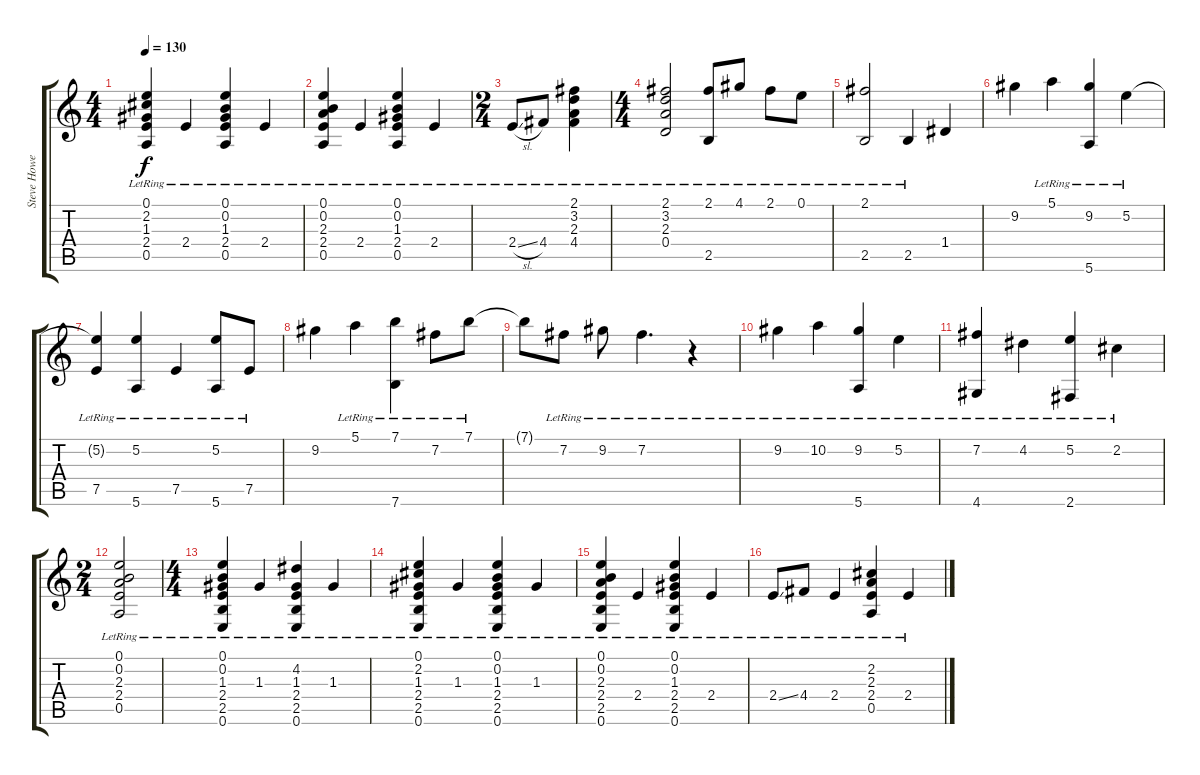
\track ("Steve Howe" "Steve Howe") {instrument acousticguitarsteel}
\staff {score tabs}
\tuning (E4 B3 G3 D3 A2 E2) {hide}
\ts (4 4)
\tempo 130
\clef g2
\ks c
(0.1{lr} 2.2{lr} 1.3{lr} 2.4{lr} 0.5{lr}).4{dy f} 2.4{lr}.4 (0.1{lr} 0.2{lr} 1.3{lr} 2.4{lr} 0.5{lr}).4 2.4{lr}.4 |
(0.1{lr} 0.2{lr} 2.3{lr} 2.4{lr} 0.5{lr}).4 2.4{lr}.4 (0.1{lr} 0.2{lr} 1.3{lr} 2.4{lr} 0.5{lr}).4 2.4{lr}.4 |
\ts (2 4)
2.4{sl lr}.8 4.4{lr}.8 (2.1{lr} 3.2{lr} 2.3{lr} 4.4{lr}).4 |
\ts (4 4)
(2.1{lr} 3.2{lr} 2.3{lr} 0.4{lr}).2 (2.1{lr} 2.5{lr}).8 4.1{lr}.8 2.1{lr}.8 0.1{lr}.8 |
(2.1{lr} 2.5{lr}).2 2.5{lr}.4 1.4.4 |
9.2.4 5.1{lr}.4 (9.2{lr} 5.6{lr}).4 5.2{lr}.4 |
(5.2{t} 7.5{lr}).4 (5.2{lr} 5.6{lr}).4 7.5{lr}.4 (5.2{lr} 5.6{lr}).8 7.5{lr}.8 |
9.2.4 5.1{lr}.4 (7.1{lr} 7.6{lr}).4 7.2{lr}.8 7.1{lr}.8 |
7.1{t}.8 7.2{lr}.8 9.2{lr}.8 7.2{lr}.4{d} r.4 |
9.2{lr}.4 10.2{lr}.4 (9.2{lr} 5.6{lr}).4 5.2{lr}.4 |
(7.2{lr} 4.6{lr}).4 4.2{lr}.4 (5.2{lr} 2.6{lr}).4 2.2{lr}.4 |
\ts (2 4)
(0.1{lr} 0.2{lr} 2.3{lr} 2.4{lr} 0.5{lr}).2 |
\ts (4 4)
(0.1{lr} 0.2{lr} 1.3{lr} 2.4{lr} 2.5{lr} 0.6{lr}).4 1.3{lr}.4 (4.2{lr} 1.3{lr} 2.4{lr} 2.5{lr} 0.6{lr}).4 1.3{lr}.4 |
(0.1{lr} 2.2{lr} 1.3{lr} 2.4{lr} 2.5{lr} 0.6{lr}).4 1.3{lr}.4 (0.1{lr} 0.2{lr} 1.3{lr} 2.4{lr} 2.5{lr} 0.6{lr}).4 1.3{lr}.4 |
(0.1{lr} 0.2{lr} 2.3{lr} 2.4{lr} 2.5{lr} 0.6{lr}).4 2.4{lr}.4 (0.1{lr} 0.2{lr} 1.3{lr} 2.4{lr} 2.5{lr} 0.6{lr}).4 2.4{lr}.4 |
2.4{ss lr}.8 4.4{lr}.8 2.4{lr}.4 (2.2{lr} 2.3{lr} 2.4{lr} 0.5{lr}).4 2.4{lr}.4
